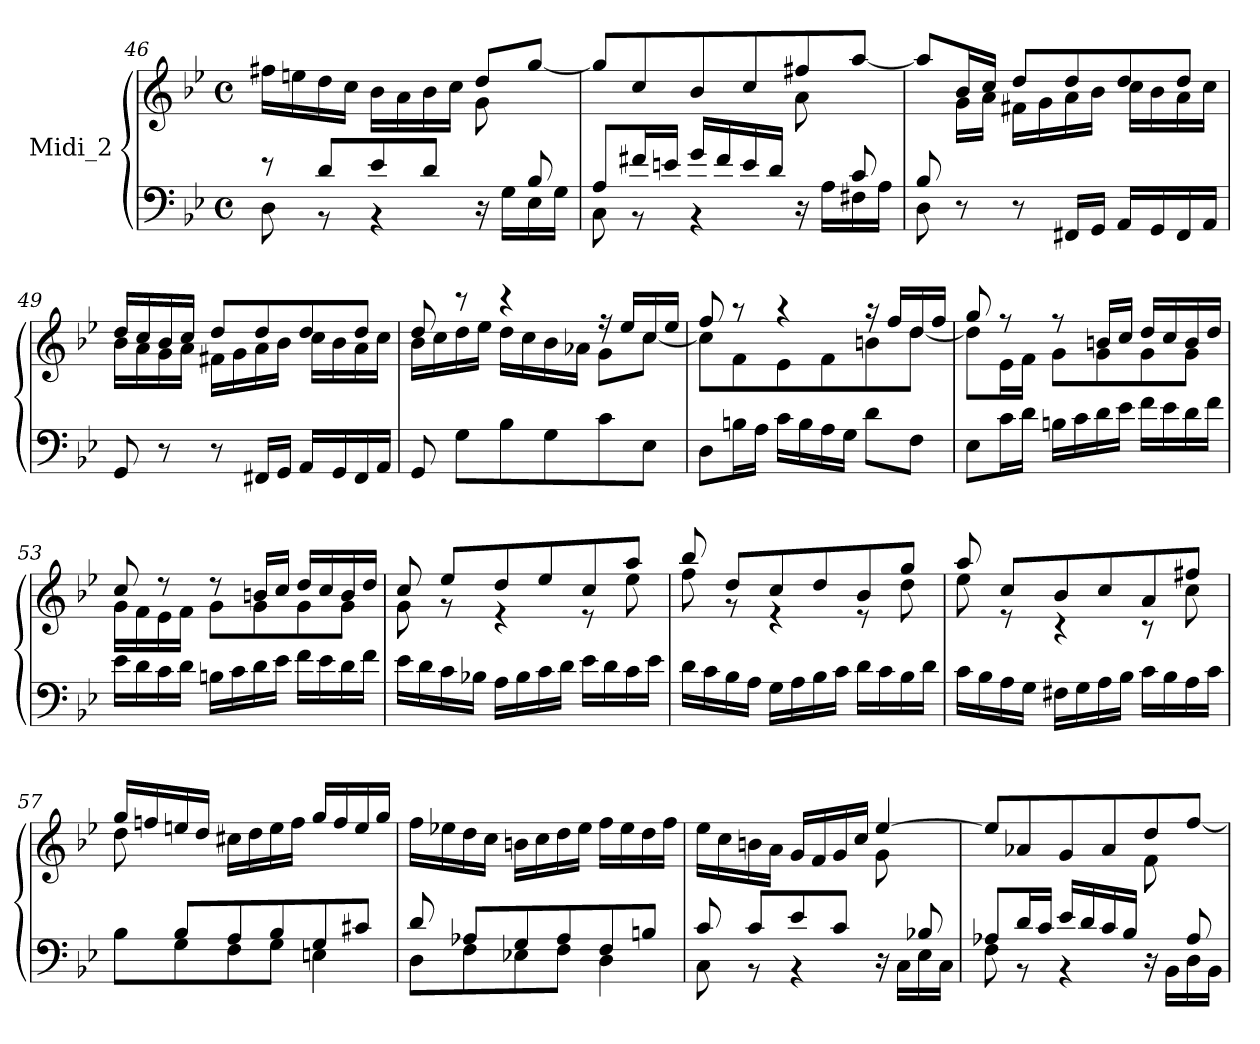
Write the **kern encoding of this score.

**kern	**kern
*part1	*part1
*staff2	*staff1
*I"Midi_2	*
*clefF4	*clefG2
*k[b-e-]	*k[b-e-]
*B-:	*B-:
*M4/4	*M4/4
*met(c)	*met(c)
=46	=46
*^	*^
8r	8D\	16ff#XLL	2ryy
.	.	16een	.
8d/L	8r	16dd	.
.	.	16ccJJ	.
8e-/	4r	16b-LL	.
.	.	16a	.
8d/J	.	16b-	.
.	.	16ccJJ	.
8ryy	16r	8ddL	8g\
.	16G\LL	.	.
8B-/	16E-\	[8ggJ	8ryy
.	16G\JJ	.	.
=47	=47	=47	=47
8A/L	8C\	8ggL]	2ryy
16f#X/L	8r	8cc	.
16en/JJ	.	.	.
16g/LL	4r	8b-	.
16f#/	.	.	.
16e/	.	8cc	.
16d/JJ	.	.	.
8ryy	16r	8ff#X	8a\
.	16ALL	.	.
8c/	16F#X	[8aaJ	8ryy
.	16AJJ	.	.
=48	=48	=48	=48
8B-/	8D\	8aaL]	8ryy
8ryy	8r	16b-L	16gLL
.	.	16ccJJ	16aJJ
8ryy	8r	8ddL	16f#XLL
.	.	.	16g
16FF#XLL	8ryy	8dd	16a
16GGJJ	.	.	16b-JJ
16AALL	4ryy	8dd	16cc\LL
16GG	.	.	16b-\
16FF#	.	8ddJ	16a\
16AAJJ	.	.	16cc\JJ
*v	*v	*	*
!!LO:LB:g=z	!!
=49	=49	=49
8GG	16ddLL	16b-LL
.	16cc	16a
8r	16b-	16g
.	16ccJJ	16aJJ
8r	8ddL	16f#X\LL
.	.	16g\
16FF#XLL	8dd	16a\
16GGJJ	.	16b-\JJ
16AALL	8dd	16cc\LL
16GG	.	16b-\
16FF#	8ddJ	16a\
16AAJJ	.	16cc\JJ
=50	=50	=50
8GG	8dd/	16b-\LL
.	.	16cc\
8GL	8r	16dd\
.	.	16ee-\JJ
8B-	4r	16dd\LL
.	.	16cc\
8G	.	16b-\
.	.	16a-X\JJ
8c	16r	8g\L
.	16ee-/LL	.
8E-J	16cc/	[8cc\J
.	16ee-/JJ	.
=51	=51	=51
8DL	8ff/	8cc\L]
16BnL	8r	8f\
16AJJ	.	.
16cLL	4r	8e-\
16B	.	.
16A	.	8f\
16GJJ	.	.
8dL	16r	8bn\
.	16ffLL	.
8FJ	16dd	[8dd\J
.	16ffJJ	.
=52	=52	=52
8E-L	8gg/	8dd\L]
16cL	8r	16e-\L
16dJJ	.	16f\JJ
16BnLL	8r	8gL
16c	.	.
16d	16bnLL	8g
16e-JJ	16ccJJ	.
16fLL	16ddLL	8g
16e-	16cc	.
16d	16b	8gJ
16fJJ	16ddJJ	.
!!LO:LB:g=z	!!
=53	=53	=53
16e-LL	8cc/	16gLL
16d	.	16f
16c	8r	16e-
16dJJ	.	16fJJ
16BnLL	8r	8gL
16c	.	.
16d	16bnLL	8g
16e-JJ	16ccJJ	.
16fLL	16ddLL	8g
16e-	16cc	.
16d	16b	8gJ
16fJJ	16ddJJ	.
=54	=54	=54
16e-LL	8cc/	8g\
16d	.	.
16c	8ee-/L	8r
16B-XJJ	.	.
16ALL	8dd/	4r
16B-	.	.
16c	8ee-/	.
16dJJ	.	.
16e-LL	8cc/	8r
16d	.	.
16c	8aa/J	8ee-\
16e-JJ	.	.
=55	=55	=55
16dLL	8bb-/	8ff\
16c	.	.
16B-	8dd/L	8r
16AJJ	.	.
16GLL	8cc/	4r
16A	.	.
16B-	8dd/	.
16cJJ	.	.
16dLL	8b-/	8r
16c	.	.
16B-	8gg/J	8dd\
16dJJ	.	.
=56	=56	=56
16cLL	8aa/	8ee-\
16B-	.	.
16A	8ccL	8r
16GJJ	.	.
16F#XLL	8b-	4r
16G	.	.
16A	8cc	.
16B-JJ	.	.
16cLL	8a	8r
16B-	.	.
16A	8ff#XJ	8cc\
16cJJ	.	.
!!LO:LB:g=z	!!
=57	=57	=57
*^	*	*
8ryy	8B-L	16ggLL	8dd\
.	.	16ffn	.
8B-L	8G	16een	8ryy
.	.	16ddJJ	.
8A	8F	16cc#XLL	4ryy
.	.	16dd	.
8B-	8GJ	16ee	.
.	.	16ffJJ	.
8G	4En\	16gg/LL	4ryy
.	.	16ff/	.
8c#XJ	.	16ee/	.
.	.	16gg/JJ	.
=58	=58	=58	=58
!	!	!	!LO:N:vis=1
8d/	8D\L	16ffLL	2.ryy
.	.	16ee-X	.
8A-XL	8F\	16dd	.
.	.	16ccJJ	.
8G	8E-X\	16bnLL	.
.	.	16cc	.
8A-	8F\J	16dd	.
.	.	16ee-JJ	.
8F	4D\	16ffLL	.
.	.	16ee-	.
8BnJ	.	16dd	.
.	.	16ffJJ	.
=59	=59	=59	=59
8c/	8C\	16ee-LL	2ryy
.	.	16cc	.
8c/L	8r	16bn	.
.	.	16aJJ	.
8e-/	4r	16gLL	.
.	.	16f	.
8c/J	.	16g	.
.	.	16ccJJ	.
8ryy	16r	[4ee-/	8g\
.	16C\LL	.	.
8B-X/	16E-\	.	8ryy
.	16C\JJ	.	.
=60	=60	=60	=60
8A-X/L	8F\	8ee-/L]	2ryy
16d/L	8r	8a-X/	.
16c/JJ	.	.	.
16e-LL	4r	8g/	.
16d	.	.	.
16c	.	8a-/	.
16B-JJ	.	.	.
8ryy	16r	8dd/	8f\
.	16BB-LL	.	.
8A-/	16D	[8ff/J	8ryy
.	16BB-JJ	.	.
*v	*v	*	*
*	*v	*v
=	=
*-	*-
